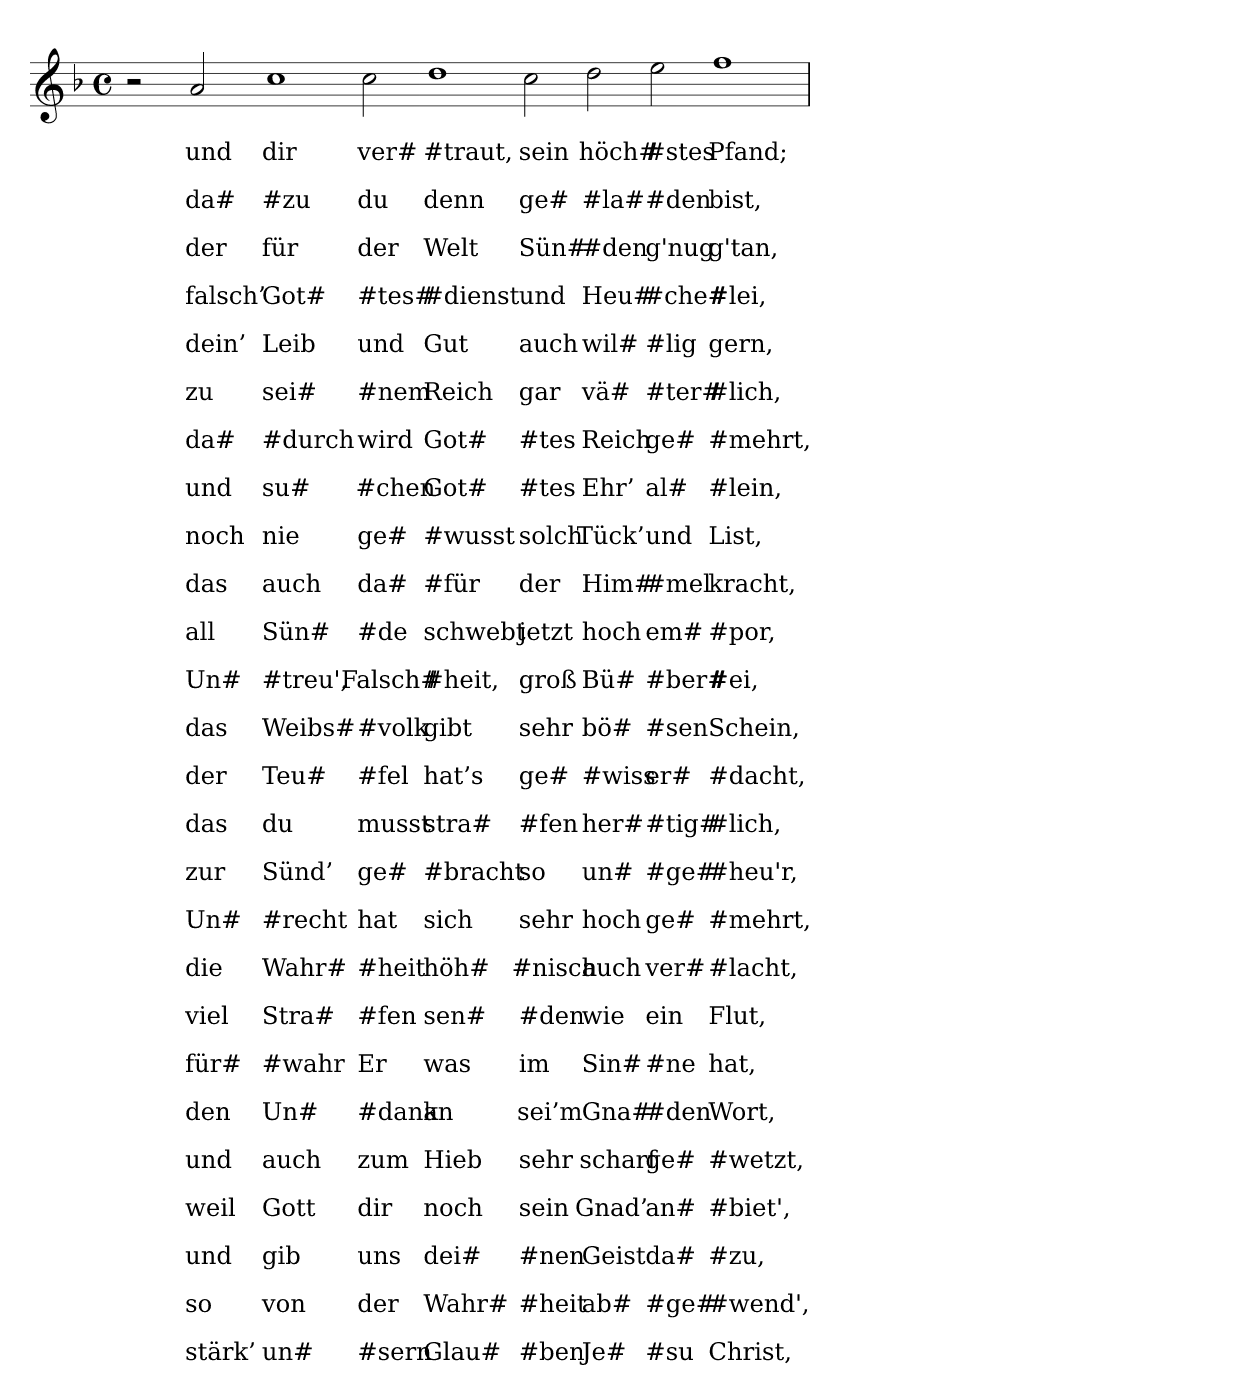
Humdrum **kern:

**kern	**text	**text	**text	**text	**text	**text	**text	**text	**text	**text	**text	**text	**text	**text	**text	**text	**text	**text	**text	**text	**text	**text	**text	**text	**text	**text	**text	**text	**text	**text	**text	**text	**text	**text	**text	**text	**text	**text	**text	**text	**text	**text	**text	**text	**text	**text	**text	**text	**text	**text	**text	**text
*part1	*part1	*part1	*part1	*part1	*part1	*part1	*part1	*part1	*part1	*part1	*part1	*part1	*part1	*part1	*part1	*part1	*part1	*part1	*part1	*part1	*part1	*part1	*part1	*part1	*part1	*part1	*part1	*part1	*part1	*part1	*part1	*part1	*part1	*part1	*part1	*part1	*part1	*part1	*part1	*part1	*part1	*part1	*part1	*part1	*part1	*part1	*part1	*part1	*part1	*part1	*part1	*part1
*staff1	*staff1	*staff1	*staff1	*staff1	*staff1	*staff1	*staff1	*staff1	*staff1	*staff1	*staff1	*staff1	*staff1	*staff1	*staff1	*staff1	*staff1	*staff1	*staff1	*staff1	*staff1	*staff1	*staff1	*staff1	*staff1	*staff1	*staff1	*staff1	*staff1	*staff1	*staff1	*staff1	*staff1	*staff1	*staff1	*staff1	*staff1	*staff1	*staff1	*staff1	*staff1	*staff1	*staff1	*staff1	*staff1	*staff1	*staff1	*staff1	*staff1	*staff1	*staff1	*staff1
*clefG2	*	*	*	*	*	*	*	*	*	*	*	*	*	*	*	*	*	*	*	*	*	*	*	*	*	*	*	*	*	*	*	*	*	*	*	*	*	*	*	*	*	*	*	*	*	*	*	*	*	*	*	*
*k[b-]	*	*	*	*	*	*	*	*	*	*	*	*	*	*	*	*	*	*	*	*	*	*	*	*	*	*	*	*	*	*	*	*	*	*	*	*	*	*	*	*	*	*	*	*	*	*	*	*	*	*	*	*
*M4/4	*	*	*	*	*	*	*	*	*	*	*	*	*	*	*	*	*	*	*	*	*	*	*	*	*	*	*	*	*	*	*	*	*	*	*	*	*	*	*	*	*	*	*	*	*	*	*	*	*	*	*	*
*met(c)	*	*	*	*	*	*	*	*	*	*	*	*	*	*	*	*	*	*	*	*	*	*	*	*	*	*	*	*	*	*	*	*	*	*	*	*	*	*	*	*	*	*	*	*	*	*	*	*	*	*	*	*
=	=	=	=	=	=	=	=	=	=	=	=	=	=	=	=	=	=	=	=	=	=	=	=	=	=	=	=	=	=	=	=	=	=	=	=	=	=	=	=	=	=	=	=	=	=	=	=	=	=	=	=	=
2r	.	.	.	.	.	.	.	.	.	.	.	.	.	.	.	.	.	.	.	.	.	.	.	.	.	.	.	.	.	.	.	.	.	.	.	.	.	.	.	.	.	.	.	.	.	.	.	.	.	.	.	.
2a	.	und	.	da#	.	der	.	falsch’	.	dein’	.	zu	.	da#	.	und	.	noch	.	das	.	all	.	Un#	.	das	.	der	.	das	.	zur	.	Un#	.	die	.	viel	.	für#	.	den	.	und	.	weil	.	und	.	so	.	stärk’
1cc	.	dir	.	#zu	.	für	.	Got#	.	Leib	.	sei#	.	#durch	.	su#	.	nie	.	auch	.	Sün#	.	#treu',	.	Weibs#	.	Teu#	.	du	.	Sünd’	.	#recht	.	Wahr#	.	Stra#	.	#wahr	.	Un#	.	auch	.	Gott	.	gib	.	von	.	un#
2cc	.	ver#	.	du	.	der	.	#tes#	.	und	.	#nem	.	wird	.	#chen	.	ge#	.	da#	.	#de	.	Falsch#	.	#volk	.	#fel	.	musst	.	ge#	.	hat	.	#heit	.	#fen	.	Er	.	#dank	.	zum	.	dir	.	uns	.	der	.	#sern
1dd	.	#traut,	.	denn	.	Welt	.	#dienst	.	Gut	.	Reich	.	Got#	.	Got#	.	#wusst	.	#für	.	schwebt	.	#heit,	.	gibt	.	hat’s	.	stra#	.	#bracht	.	sich	.	höh#	.	sen#	.	was	.	an	.	Hieb	.	noch	.	dei#	.	Wahr#	.	Glau#
2cc	.	sein	.	ge#	.	Sün#	.	und	.	auch	.	gar	.	#tes	.	#tes	.	solch	.	der	.	jetzt	.	groß	.	sehr	.	ge#	.	#fen	.	so	.	sehr	.	#nisch	.	#den	.	im	.	sei’m	.	sehr	.	sein	.	#nen	.	#heit	.	#ben
2dd	.	höch#	.	#la#	.	#den	.	Heu#	.	wil#	.	vä#	.	Reich	.	Ehr’	.	Tück’	.	Him#	.	hoch	.	Bü#	.	bö#	.	#wiss	.	her#	.	un#	.	hoch	.	auch	.	wie	.	Sin#	.	Gna#	.	scharf	.	Gnad’	.	Geist	.	ab#	.	Je#
2ee	.	#stes	.	#den	.	g'nug	.	#che#	.	#lig	.	#ter#	.	ge#	.	al#	.	und	.	#mel	.	em#	.	#ber#	.	#sen	.	er#	.	#tig#	.	#ge#	.	ge#	.	ver#	.	ein	.	#ne	.	#den	.	ge#	.	an#	.	da#	.	#ge#	.	#su
1ff	.	Pfand;	.	bist,	.	g'tan,	.	#lei,	.	gern,	.	#lich,	.	#mehrt,	.	#lein,	.	List,	.	kracht,	.	#por,	.	#ei,	.	Schein,	.	#dacht,	.	#lich,	.	#heu'r,	.	#mehrt,	.	#lacht,	.	Flut,	.	hat,	.	Wort,	.	#wetzt,	.	#biet',	.	#zu,	.	#wend',	.	Christ,
=	=	=	=	=	=	=	=	=	=	=	=	=	=	=	=	=	=	=	=	=	=	=	=	=	=	=	=	=	=	=	=	=	=	=	=	=	=	=	=	=	=	=	=	=	=	=	=	=	=	=	=	=
*-	*-	*-	*-	*-	*-	*-	*-	*-	*-	*-	*-	*-	*-	*-	*-	*-	*-	*-	*-	*-	*-	*-	*-	*-	*-	*-	*-	*-	*-	*-	*-	*-	*-	*-	*-	*-	*-	*-	*-	*-	*-	*-	*-	*-	*-	*-	*-	*-	*-	*-	*-	*-
